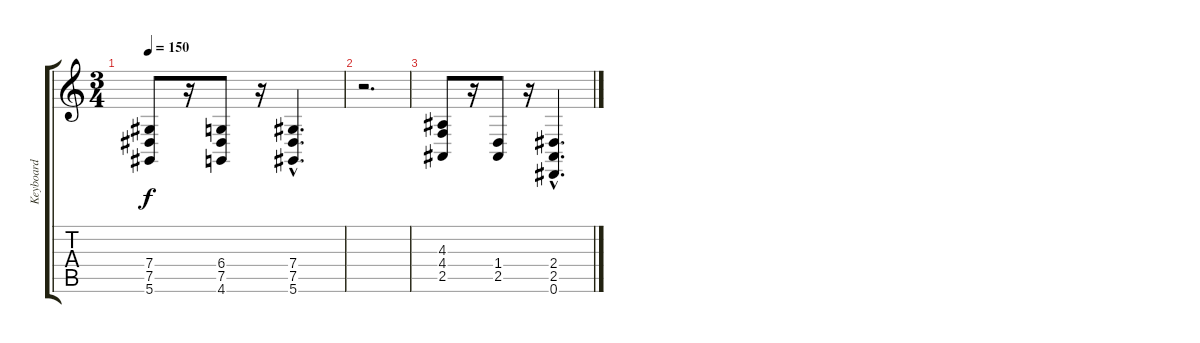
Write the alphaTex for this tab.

\track ("Keyboard" "Keyboard") {instrument stringensemble1}
\staff {score tabs}
\tuning (Eb4 Bb3 Gb3 Db3 Ab2 Eb2) {hide}
\ts (3 4)
\tempo 150
\clef g2
\ks c
(7.4 7.5 5.6).8{dy f} r.16 (6.4 7.5 4.6).8 r.16 (7.4{hac} 7.5{hac} 5.6{hac}).4{d} |
r.2{d} |
(4.3 4.4 2.5).8 r.16 (1.4 2.5).8 r.16 (2.4{hac} 2.5{hac} 0.6{hac}).4{d}
